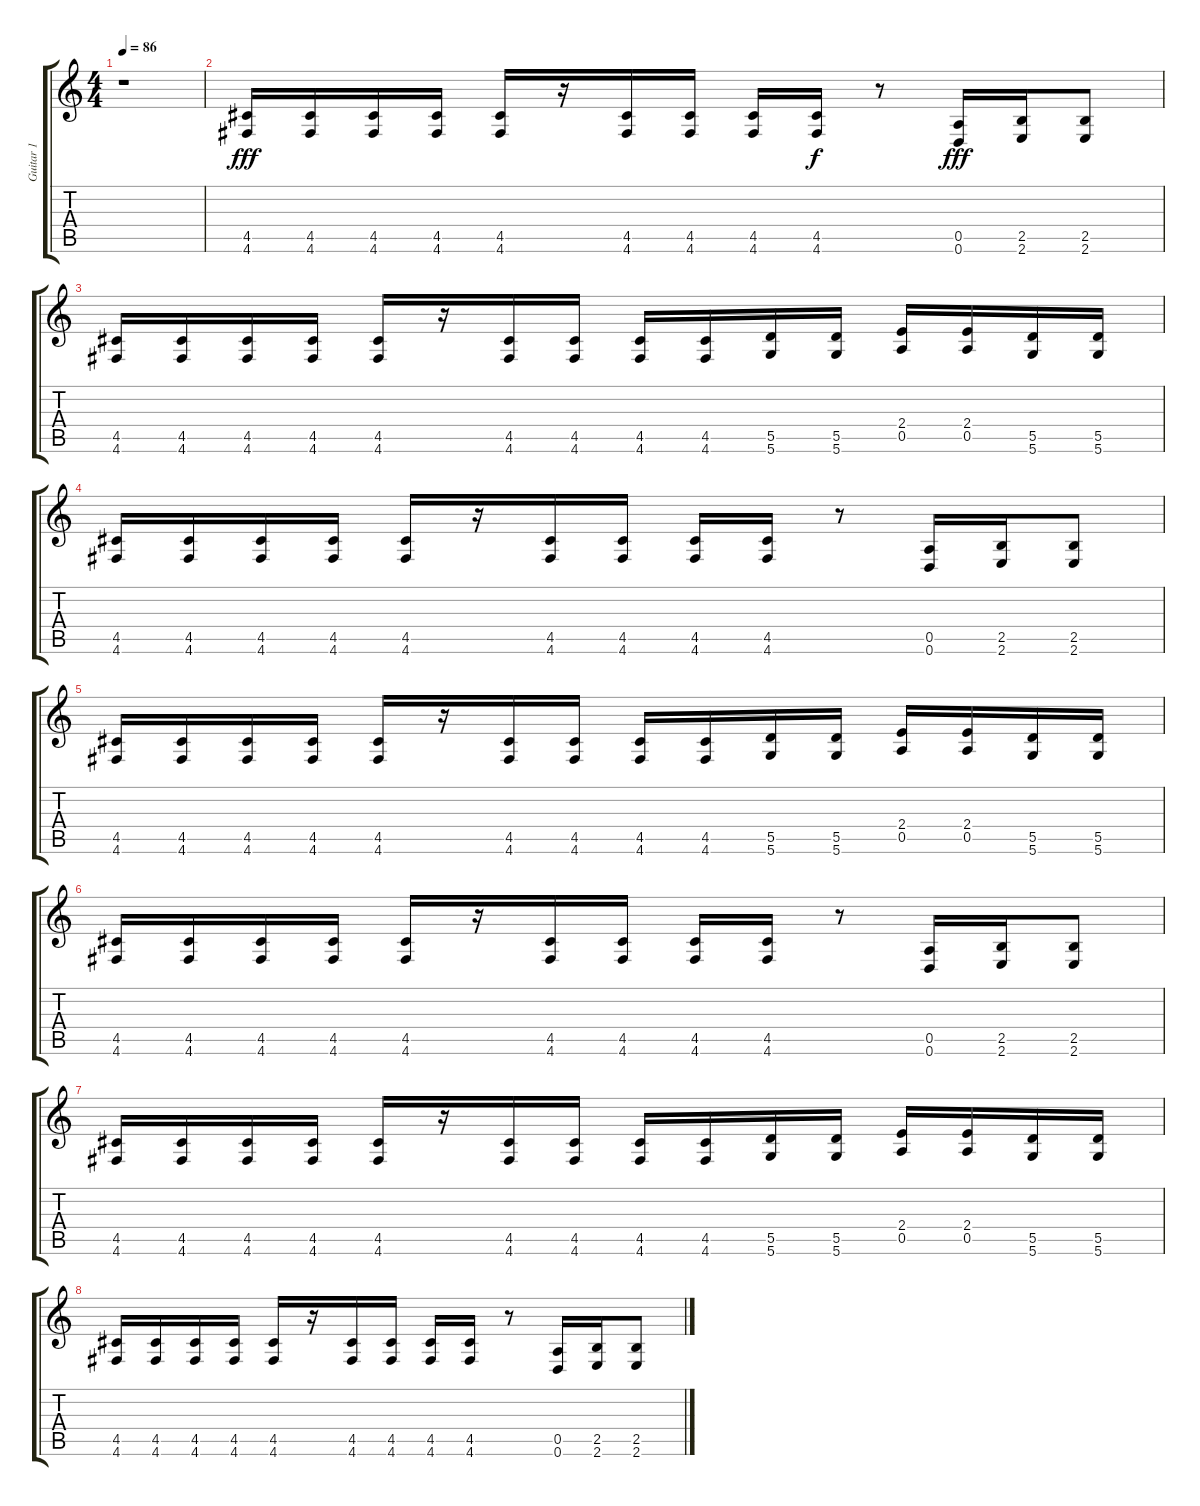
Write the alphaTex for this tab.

\track ("Guitar 1" "Guitar 1") {instrument distortionguitar}
\staff {score tabs}
\tuning (E4 B3 G3 D3 A2 D2) {hide}
\ts (4 4)
\tempo 86
\clef g2
\ks c
r.1{dy fff instrument distortionguitar} |
(4.5 4.6).16 (4.5 4.6).16 (4.5 4.6).16 (4.5 4.6).16 (4.5 4.6).16 r.16 (4.5 4.6).16 (4.5 4.6).16 (4.5 4.6).16 (4.5 4.6).16{dy f} r.8 (0.5 0.6).16{dy fff} (2.5 2.6).16 (2.5 2.6).8 |
(4.5 4.6).16 (4.5 4.6).16 (4.5 4.6).16 (4.5 4.6).16 (4.5 4.6).16 r.16 (4.5 4.6).16 (4.5 4.6).16 (4.5 4.6).16 (4.5 4.6).16 (5.5 5.6).16 (5.5 5.6).16 (2.4 0.5).16 (2.4 0.5).16 (5.5 5.6).16 (5.5 5.6).16 |
(4.5 4.6).16 (4.5 4.6).16 (4.5 4.6).16 (4.5 4.6).16 (4.5 4.6).16 r.16 (4.5 4.6).16 (4.5 4.6).16 (4.5 4.6).16 (4.5 4.6).16 r.8 (0.5 0.6).16 (2.5 2.6).16 (2.5 2.6).8 |
(4.5 4.6).16 (4.5 4.6).16 (4.5 4.6).16 (4.5 4.6).16 (4.5 4.6).16 r.16 (4.5 4.6).16 (4.5 4.6).16 (4.5 4.6).16 (4.5 4.6).16 (5.5 5.6).16 (5.5 5.6).16 (2.4 0.5).16 (2.4 0.5).16 (5.5 5.6).16 (5.5 5.6).16 |
(4.5 4.6).16 (4.5 4.6).16 (4.5 4.6).16 (4.5 4.6).16 (4.5 4.6).16 r.16 (4.5 4.6).16 (4.5 4.6).16 (4.5 4.6).16 (4.5 4.6).16 r.8 (0.5 0.6).16 (2.5 2.6).16 (2.5 2.6).8 |
(4.5 4.6).16 (4.5 4.6).16 (4.5 4.6).16 (4.5 4.6).16 (4.5 4.6).16 r.16 (4.5 4.6).16 (4.5 4.6).16 (4.5 4.6).16 (4.5 4.6).16 (5.5 5.6).16 (5.5 5.6).16 (2.4 0.5).16 (2.4 0.5).16 (5.5 5.6).16 (5.5 5.6).16 |
(4.5 4.6).16 (4.5 4.6).16 (4.5 4.6).16 (4.5 4.6).16 (4.5 4.6).16 r.16 (4.5 4.6).16 (4.5 4.6).16 (4.5 4.6).16 (4.5 4.6).16 r.8 (0.5 0.6).16 (2.5 2.6).16 (2.5 2.6).8
